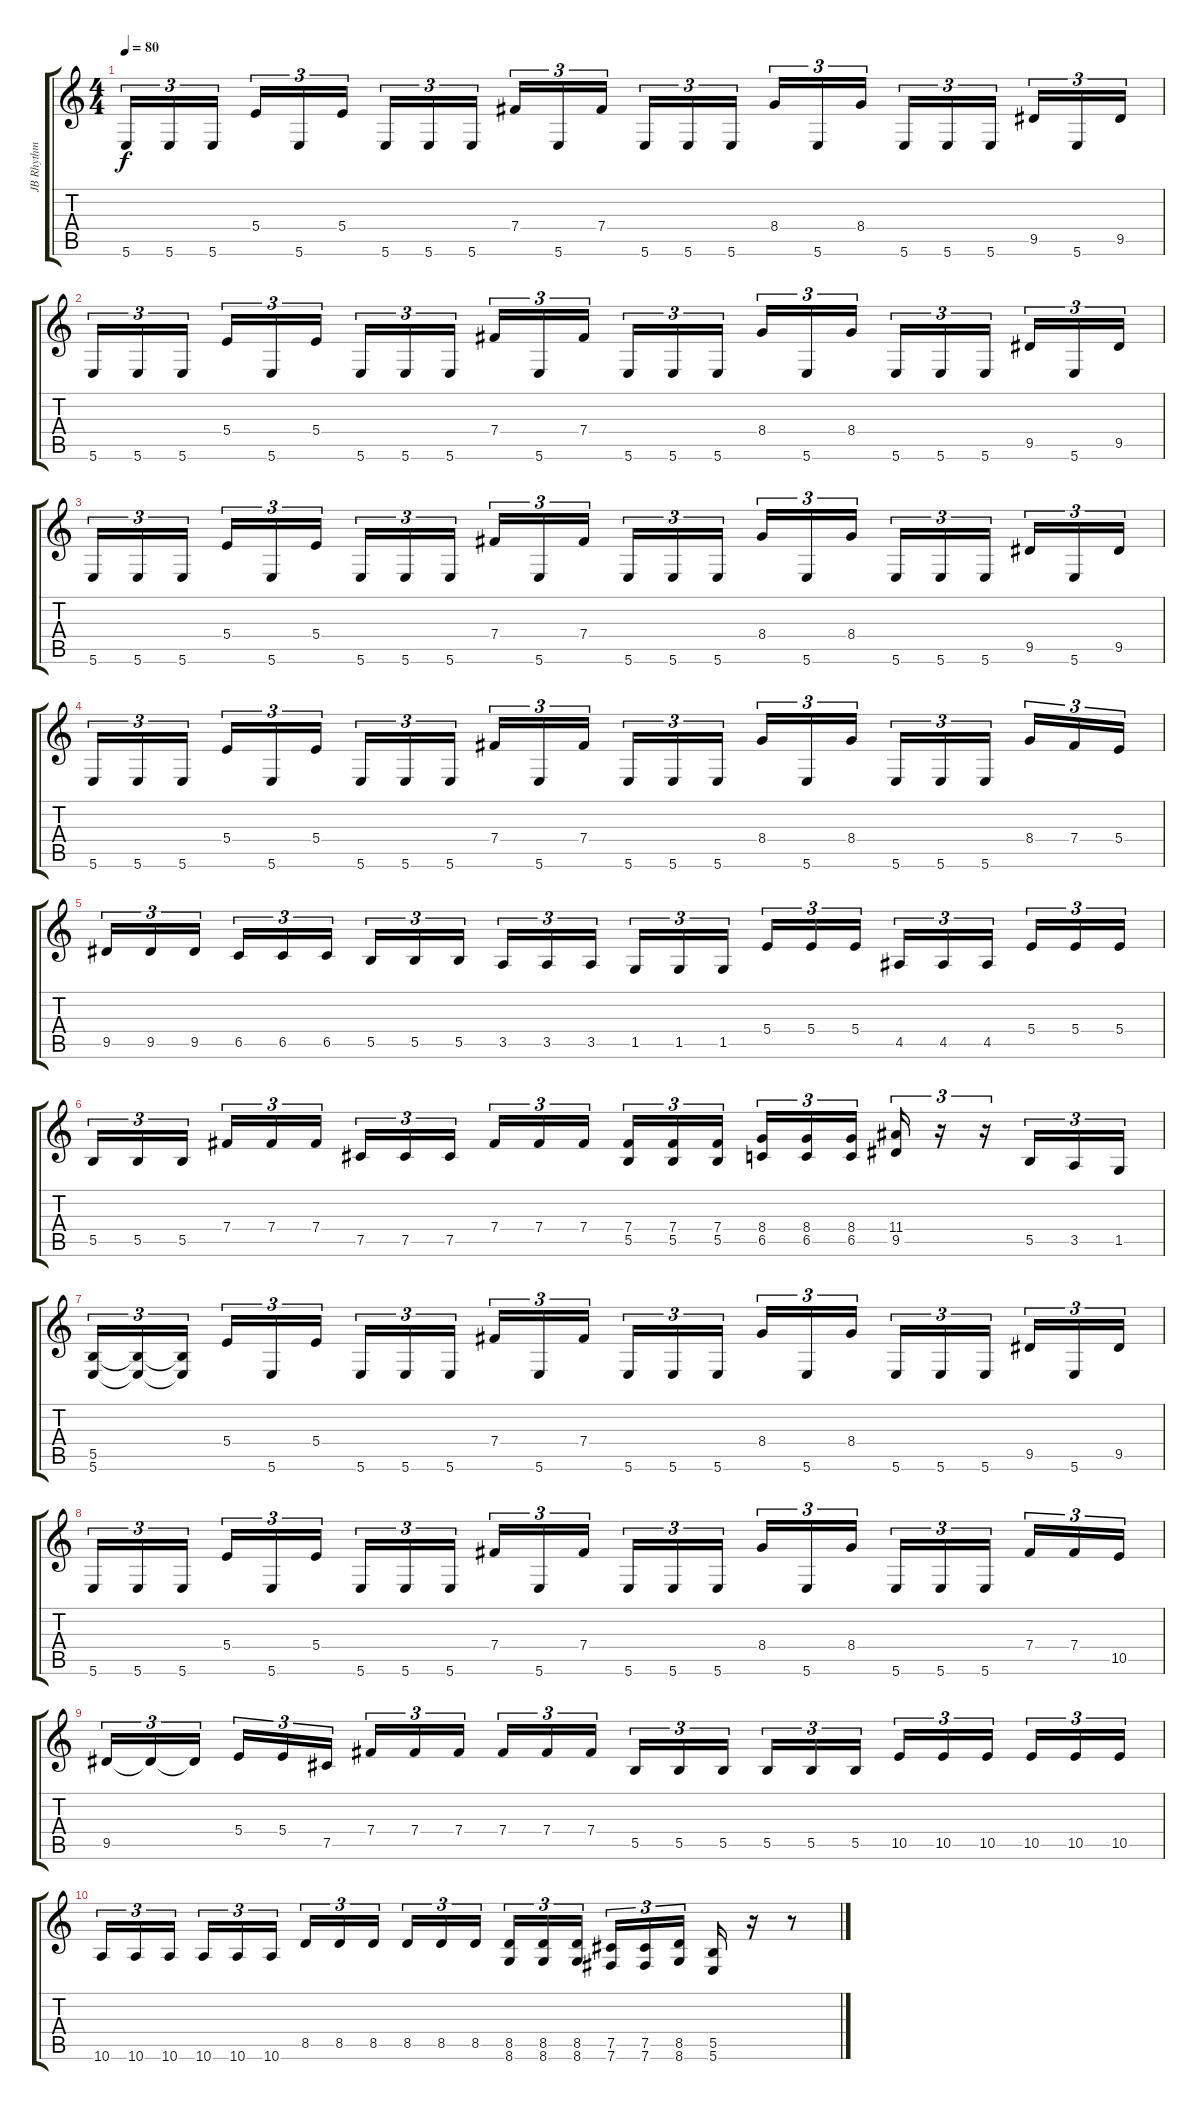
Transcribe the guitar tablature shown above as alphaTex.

\track ("JB Rhythm" "JB Rhythm") {instrument distortionguitar bank 255}
\staff {score tabs}
\tuning (Db4 Ab3 E3 B2 Gb2 B1) {hide}
\ts (4 4)
\tempo 80
\clef g2
\ks c
5.6.16{tu (3 2) dy f} 5.6.16{tu (3 2)} 5.6.16{tu (3 2) beam splitsecondary} 5.4.16{tu (3 2)} 5.6.16{tu (3 2)} 5.4.16{tu (3 2)} 5.6.16{tu (3 2)} 5.6.16{tu (3 2)} 5.6.16{tu (3 2) beam splitsecondary} 7.4.16{tu (3 2)} 5.6.16{tu (3 2)} 7.4.16{tu (3 2)} 5.6.16{tu (3 2)} 5.6.16{tu (3 2)} 5.6.16{tu (3 2) beam splitsecondary} 8.4.16{tu (3 2)} 5.6.16{tu (3 2)} 8.4.16{tu (3 2)} 5.6.16{tu (3 2)} 5.6.16{tu (3 2)} 5.6.16{tu (3 2) beam splitsecondary} 9.5.16{tu (3 2)} 5.6.16{tu (3 2)} 9.5.16{tu (3 2)} |
5.6.16{tu (3 2)} 5.6.16{tu (3 2)} 5.6.16{tu (3 2) beam splitsecondary} 5.4.16{tu (3 2)} 5.6.16{tu (3 2)} 5.4.16{tu (3 2)} 5.6.16{tu (3 2)} 5.6.16{tu (3 2)} 5.6.16{tu (3 2) beam splitsecondary} 7.4.16{tu (3 2)} 5.6.16{tu (3 2)} 7.4.16{tu (3 2)} 5.6.16{tu (3 2)} 5.6.16{tu (3 2)} 5.6.16{tu (3 2) beam splitsecondary} 8.4.16{tu (3 2)} 5.6.16{tu (3 2)} 8.4.16{tu (3 2)} 5.6.16{tu (3 2)} 5.6.16{tu (3 2)} 5.6.16{tu (3 2) beam splitsecondary} 9.5.16{tu (3 2)} 5.6.16{tu (3 2)} 9.5.16{tu (3 2)} |
5.6.16{tu (3 2)} 5.6.16{tu (3 2)} 5.6.16{tu (3 2) beam splitsecondary} 5.4.16{tu (3 2)} 5.6.16{tu (3 2)} 5.4.16{tu (3 2)} 5.6.16{tu (3 2)} 5.6.16{tu (3 2)} 5.6.16{tu (3 2) beam splitsecondary} 7.4.16{tu (3 2)} 5.6.16{tu (3 2)} 7.4.16{tu (3 2)} 5.6.16{tu (3 2)} 5.6.16{tu (3 2)} 5.6.16{tu (3 2) beam splitsecondary} 8.4.16{tu (3 2)} 5.6.16{tu (3 2)} 8.4.16{tu (3 2)} 5.6.16{tu (3 2)} 5.6.16{tu (3 2)} 5.6.16{tu (3 2) beam splitsecondary} 9.5.16{tu (3 2)} 5.6.16{tu (3 2)} 9.5.16{tu (3 2)} |
5.6.16{tu (3 2)} 5.6.16{tu (3 2)} 5.6.16{tu (3 2) beam splitsecondary} 5.4.16{tu (3 2)} 5.6.16{tu (3 2)} 5.4.16{tu (3 2)} 5.6.16{tu (3 2)} 5.6.16{tu (3 2)} 5.6.16{tu (3 2) beam splitsecondary} 7.4.16{tu (3 2)} 5.6.16{tu (3 2)} 7.4.16{tu (3 2)} 5.6.16{tu (3 2)} 5.6.16{tu (3 2)} 5.6.16{tu (3 2) beam splitsecondary} 8.4.16{tu (3 2)} 5.6.16{tu (3 2)} 8.4.16{tu (3 2)} 5.6.16{tu (3 2)} 5.6.16{tu (3 2)} 5.6.16{tu (3 2) beam splitsecondary} 8.4.16{tu (3 2)} 7.4.16{tu (3 2)} 5.4.16{tu (3 2)} |
9.5.16{tu (3 2)} 9.5.16{tu (3 2)} 9.5.16{tu (3 2) beam splitsecondary} 6.5.16{tu (3 2)} 6.5.16{tu (3 2)} 6.5.16{tu (3 2)} 5.5.16{tu (3 2)} 5.5.16{tu (3 2)} 5.5.16{tu (3 2) beam splitsecondary} 3.5.16{tu (3 2)} 3.5.16{tu (3 2)} 3.5.16{tu (3 2)} 1.5.16{tu (3 2)} 1.5.16{tu (3 2)} 1.5.16{tu (3 2) beam splitsecondary} 5.4.16{tu (3 2)} 5.4.16{tu (3 2)} 5.4.16{tu (3 2)} 4.5.16{tu (3 2)} 4.5.16{tu (3 2)} 4.5.16{tu (3 2) beam splitsecondary} 5.4.16{tu (3 2)} 5.4.16{tu (3 2)} 5.4.16{tu (3 2)} |
5.5.16{tu (3 2)} 5.5.16{tu (3 2)} 5.5.16{tu (3 2) beam splitsecondary} 7.4.16{tu (3 2)} 7.4.16{tu (3 2)} 7.4.16{tu (3 2)} 7.5.16{tu (3 2)} 7.5.16{tu (3 2)} 7.5.16{tu (3 2) beam splitsecondary} 7.4.16{tu (3 2)} 7.4.16{tu (3 2)} 7.4.16{tu (3 2)} (7.4 5.5).16{tu (3 2)} (7.4 5.5).16{tu (3 2)} (7.4 5.5).16{tu (3 2) beam splitsecondary} (8.4 6.5).16{tu (3 2)} (8.4 6.5).16{tu (3 2)} (8.4 6.5).16{tu (3 2)} (11.4 9.5).16{tu (3 2)} r.16{tu (3 2)} r.16{tu (3 2)} 5.5.16{tu (3 2)} 3.5.16{tu (3 2)} 1.5.16{tu (3 2)} |
(5.5 5.6).16{tu (3 2)} (5.5{t} 5.6{t}).16{tu (3 2)} (5.5{t} 5.6{t}).16{tu (3 2) beam splitsecondary} 5.4.16{tu (3 2)} 5.6.16{tu (3 2)} 5.4.16{tu (3 2)} 5.6.16{tu (3 2)} 5.6.16{tu (3 2)} 5.6.16{tu (3 2) beam splitsecondary} 7.4.16{tu (3 2)} 5.6.16{tu (3 2)} 7.4.16{tu (3 2)} 5.6.16{tu (3 2)} 5.6.16{tu (3 2)} 5.6.16{tu (3 2) beam splitsecondary} 8.4.16{tu (3 2)} 5.6.16{tu (3 2)} 8.4.16{tu (3 2)} 5.6.16{tu (3 2)} 5.6.16{tu (3 2)} 5.6.16{tu (3 2) beam splitsecondary} 9.5.16{tu (3 2)} 5.6.16{tu (3 2)} 9.5.16{tu (3 2)} |
5.6.16{tu (3 2)} 5.6.16{tu (3 2)} 5.6.16{tu (3 2) beam splitsecondary} 5.4.16{tu (3 2)} 5.6.16{tu (3 2)} 5.4.16{tu (3 2)} 5.6.16{tu (3 2)} 5.6.16{tu (3 2)} 5.6.16{tu (3 2) beam splitsecondary} 7.4.16{tu (3 2)} 5.6.16{tu (3 2)} 7.4.16{tu (3 2)} 5.6.16{tu (3 2)} 5.6.16{tu (3 2)} 5.6.16{tu (3 2) beam splitsecondary} 8.4.16{tu (3 2)} 5.6.16{tu (3 2)} 8.4.16{tu (3 2)} 5.6.16{tu (3 2)} 5.6.16{tu (3 2)} 5.6.16{tu (3 2) beam splitsecondary} 7.4.16{tu (3 2)} 7.4.16{tu (3 2)} 10.5.16{tu (3 2)} |
9.5.16{tu (3 2)} 9.5{t}.16{tu (3 2)} 9.5{t}.16{tu (3 2) beam splitsecondary} 5.4.16{tu (3 2)} 5.4.16{tu (3 2)} 7.5.16{tu (3 2)} 7.4.16{tu (3 2)} 7.4.16{tu (3 2)} 7.4.16{tu (3 2) beam splitsecondary} 7.4.16{tu (3 2)} 7.4.16{tu (3 2)} 7.4.16{tu (3 2)} 5.5.16{tu (3 2)} 5.5.16{tu (3 2)} 5.5.16{tu (3 2) beam splitsecondary} 5.5.16{tu (3 2)} 5.5.16{tu (3 2)} 5.5.16{tu (3 2)} 10.5.16{tu (3 2)} 10.5.16{tu (3 2)} 10.5.16{tu (3 2) beam splitsecondary} 10.5.16{tu (3 2)} 10.5.16{tu (3 2)} 10.5.16{tu (3 2)} |
10.6.16{tu (3 2)} 10.6.16{tu (3 2)} 10.6.16{tu (3 2) beam splitsecondary} 10.6.16{tu (3 2)} 10.6.16{tu (3 2)} 10.6.16{tu (3 2)} 8.5.16{tu (3 2)} 8.5.16{tu (3 2)} 8.5.16{tu (3 2) beam splitsecondary} 8.5.16{tu (3 2)} 8.5.16{tu (3 2)} 8.5.16{tu (3 2)} (8.5 8.6).16{tu (3 2)} (8.5 8.6).16{tu (3 2)} (8.5 8.6).16{tu (3 2) beam splitsecondary} (7.5 7.6).16{tu (3 2)} (7.5 7.6).16{tu (3 2)} (8.5 8.6).16{tu (3 2)} (5.5 5.6).16 r.16 r.8
